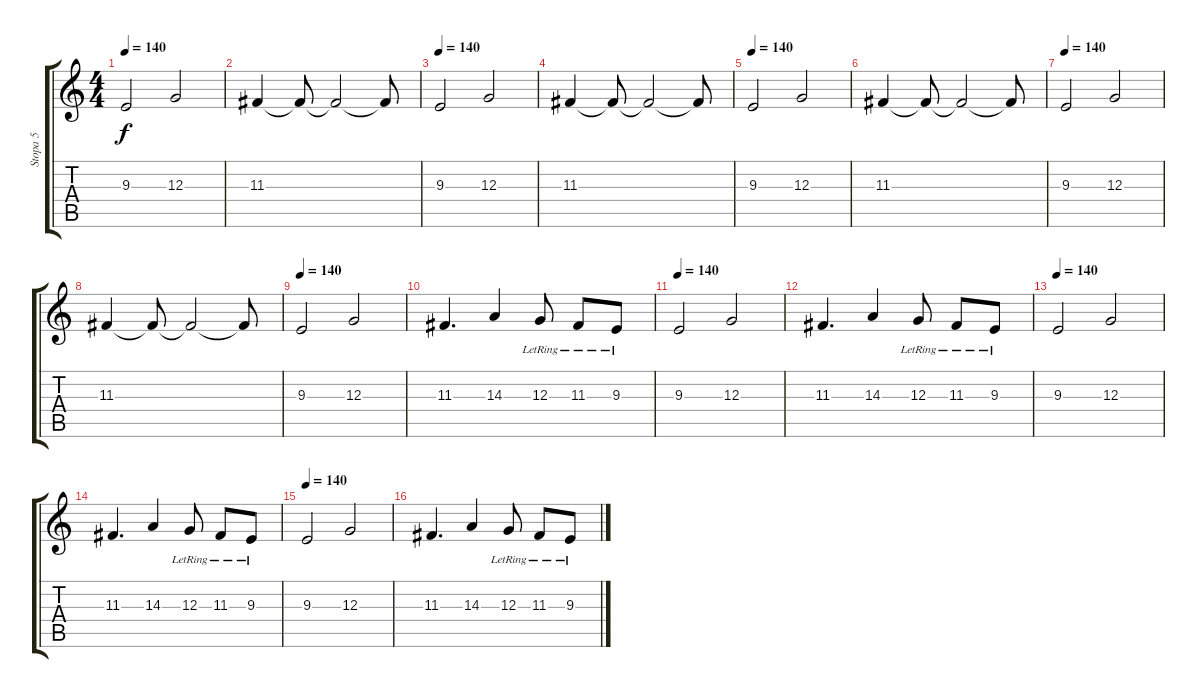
\track ("Stopa 5" "Stopa 5") {instrument fx7echoes}
\staff {score tabs}
\tuning (E4 B3 G3 D3 A2 E2) {hide}
\ts (4 4)
\tempo 140
\clef g2
\ks c
9.3.2{dy f instrument fx7echoes} 12.3.2 |
11.3.4 11.3{t}.8 11.3{t}.2 11.3{t}.8 |
\tempo 140
9.3.2 12.3.2 |
11.3.4 11.3{t}.8 11.3{t}.2 11.3{t}.8 |
\tempo 140
9.3.2 12.3.2 |
11.3.4 11.3{t}.8 11.3{t}.2 11.3{t}.8 |
\tempo 140
9.3.2 12.3.2 |
11.3.4 11.3{t}.8 11.3{t}.2 11.3{t}.8 |
\tempo 140
9.3.2 12.3.2 |
11.3.4{d} 14.3.4 12.3{lr}.8 11.3{lr}.8 9.3{lr}.8 |
\tempo 140
9.3.2 12.3.2 |
11.3.4{d} 14.3.4 12.3{lr}.8 11.3{lr}.8 9.3{lr}.8 |
\tempo 140
9.3.2 12.3.2 |
11.3.4{d} 14.3.4 12.3{lr}.8 11.3{lr}.8 9.3{lr}.8 |
\tempo 140
9.3.2 12.3.2 |
11.3.4{d} 14.3.4 12.3{lr}.8 11.3{lr}.8 9.3{lr}.8
